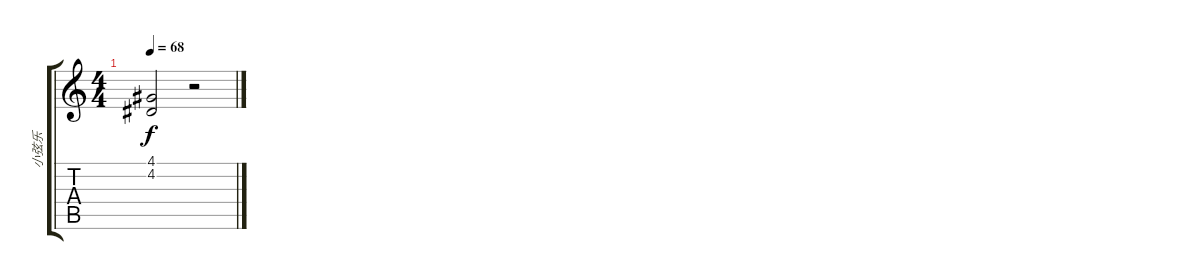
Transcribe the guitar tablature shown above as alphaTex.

\track ("小弦乐" "小弦乐") {instrument stringensemble1}
\staff {score tabs}
\tuning (E4 B3 G3 D3 A2 E2) {hide}
\ts (4 4)
\tempo 68
\clef g2
\ks c
(4.1 4.2).2{dy f} r.2
